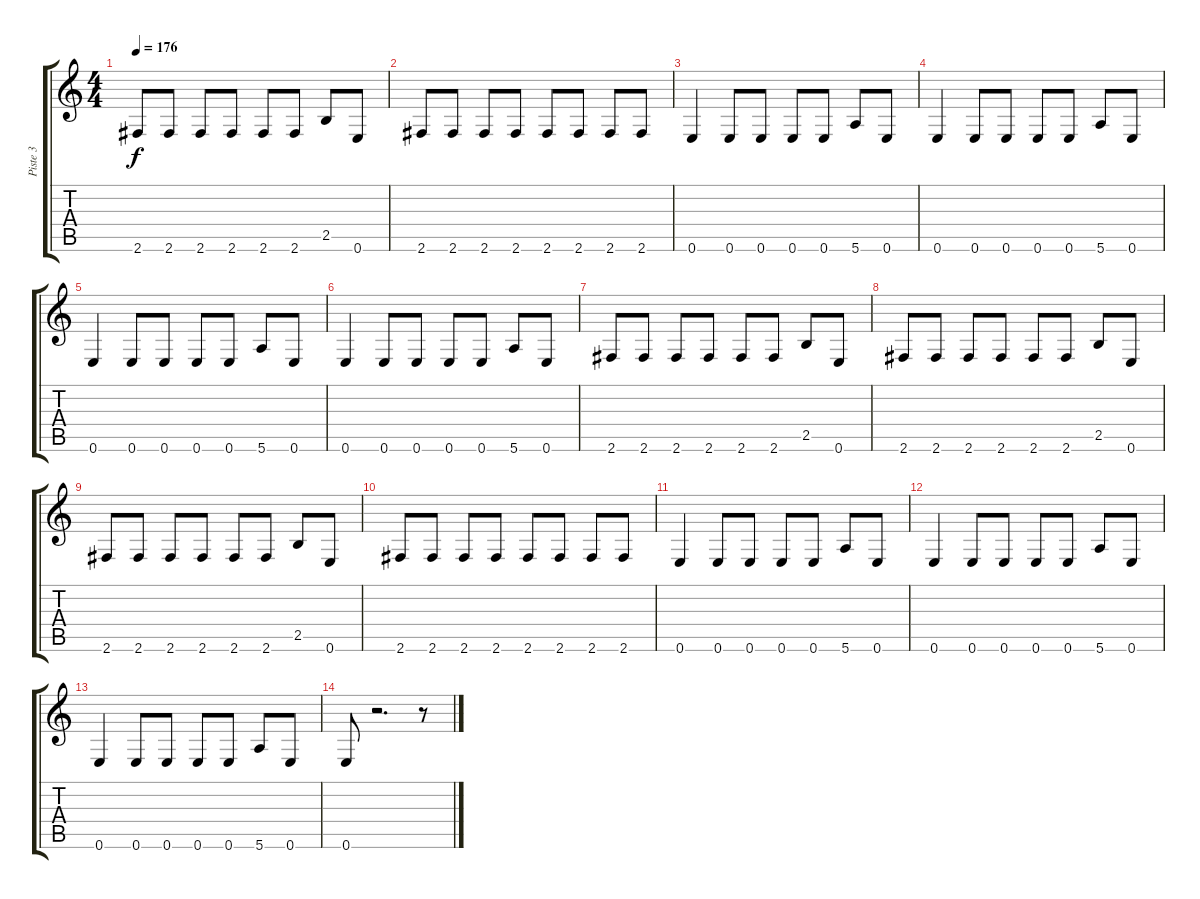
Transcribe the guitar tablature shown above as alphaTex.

\track ("Piste 3" "Piste 3") {instrument electricbassfinger}
\staff {score tabs}
\tuning (E4 B3 G3 D3 A2 E2) {hide}
\ts (4 4)
\tempo 176
\clef g2
\ks c
2.6.8{dy f} 2.6.8 2.6.8 2.6.8 2.6.8 2.6.8 2.5.8 0.6.8 |
2.6.8 2.6.8 2.6.8 2.6.8 2.6.8 2.6.8 2.6.8 2.6.8 |
0.6.4 0.6.8 0.6.8 0.6.8 0.6.8 5.6.8 0.6.8 |
0.6.4 0.6.8 0.6.8 0.6.8 0.6.8 5.6.8 0.6.8 |
0.6.4 0.6.8 0.6.8 0.6.8 0.6.8 5.6.8 0.6.8 |
0.6.4 0.6.8 0.6.8 0.6.8 0.6.8 5.6.8 0.6.8 |
2.6.8 2.6.8 2.6.8 2.6.8 2.6.8 2.6.8 2.5.8 0.6.8 |
2.6.8 2.6.8 2.6.8 2.6.8 2.6.8 2.6.8 2.5.8 0.6.8 |
2.6.8 2.6.8 2.6.8 2.6.8 2.6.8 2.6.8 2.5.8 0.6.8 |
2.6.8 2.6.8 2.6.8 2.6.8 2.6.8 2.6.8 2.6.8 2.6.8 |
0.6.4 0.6.8 0.6.8 0.6.8 0.6.8 5.6.8 0.6.8 |
0.6.4 0.6.8 0.6.8 0.6.8 0.6.8 5.6.8 0.6.8 |
0.6.4 0.6.8 0.6.8 0.6.8 0.6.8 5.6.8 0.6.8 |
0.6.8 r.2{d} r.8
